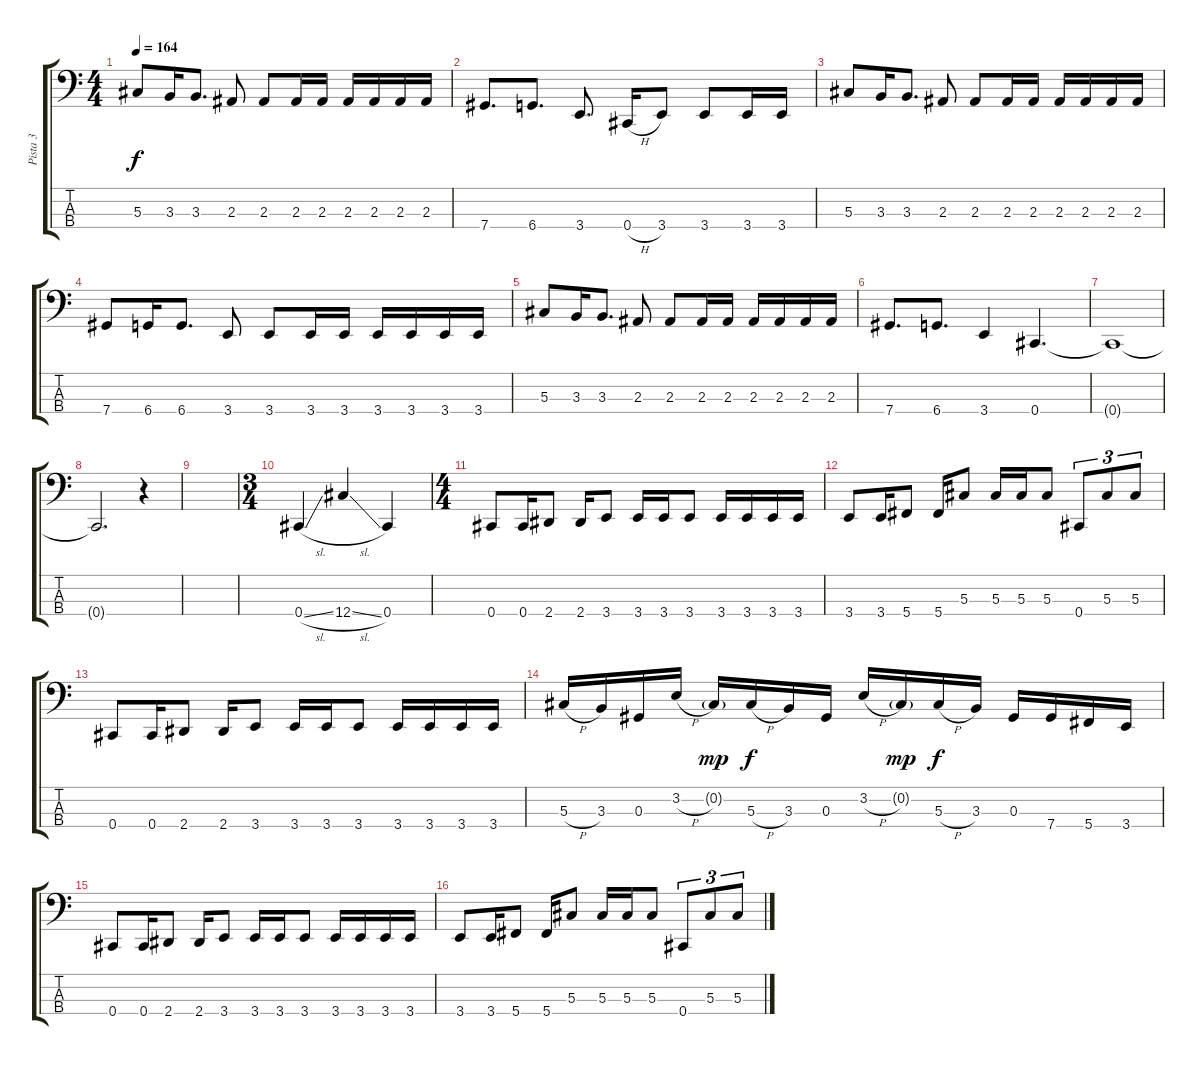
\track ("Pista 3" "Pista 3") {instrument slapbass2}
\staff {score tabs}
\tuning (Gb2 Db2 Ab1 Db1) {hide}
\ts (4 4)
\tempo 164
\clef f4
\ks c
5.3.8{dy f} 3.3.16 3.3.8{d} 2.3.8 2.3.8 2.3.16 2.3.16 2.3.16 2.3.16 2.3.16 2.3.16 |
7.4.8{d} 6.4.8{d} 3.4.8{d} 0.4{h}.16 3.4.8 3.4.8 3.4.16 3.4.16 |
5.3.8 3.3.16 3.3.8{d} 2.3.8 2.3.8 2.3.16 2.3.16 2.3.16 2.3.16 2.3.16 2.3.16 |
7.4.8 6.4.16 6.4.8{d} 3.4.8 3.4.8 3.4.16 3.4.16 3.4.16 3.4.16 3.4.16 3.4.16 |
5.3.8 3.3.16 3.3.8{d} 2.3.8 2.3.8 2.3.16 2.3.16 2.3.16 2.3.16 2.3.16 2.3.16 |
7.4.8{d} 6.4.8{d} 3.4.4 0.4.4{d} |
0.4{t}.1 |
0.4{t}.2{d} r.4 |
|
\ts (3 4)
0.4{sl}.4 12.4{sl}.4 0.4.4 |
\ts (4 4)
0.4.8 0.4.16 2.4.8 2.4.16 3.4.8 3.4.16 3.4.16 3.4.8 3.4.16 3.4.16 3.4.16 3.4.16 |
3.4.8 3.4.16 5.4.8 5.4.16 5.3.8 5.3.16 5.3.16 5.3.8 0.4.8{tu (3 2)} 5.3.8{tu (3 2)} 5.3.8{tu (3 2)} |
0.4.8 0.4.16 2.4.8 2.4.16 3.4.8 3.4.16 3.4.16 3.4.8 3.4.16 3.4.16 3.4.16 3.4.16 |
5.3{h}.16 3.3.16 0.3.16 3.2{h}.16 0.2{g}.16{dy mp} 5.3{h}.16{dy f} 3.3.16 0.3.16 3.2{h}.16 0.2{g}.16{dy mp} 5.3{h}.16{dy f} 3.3.16 0.3.16 7.4.16 5.4.16 3.4.16 |
0.4.8 0.4.16 2.4.8 2.4.16 3.4.8 3.4.16 3.4.16 3.4.8 3.4.16 3.4.16 3.4.16 3.4.16 |
3.4.8 3.4.16 5.4.8 5.4.16 5.3.8 5.3.16 5.3.16 5.3.8 0.4.8{tu (3 2)} 5.3.8{tu (3 2)} 5.3.8{tu (3 2)}
